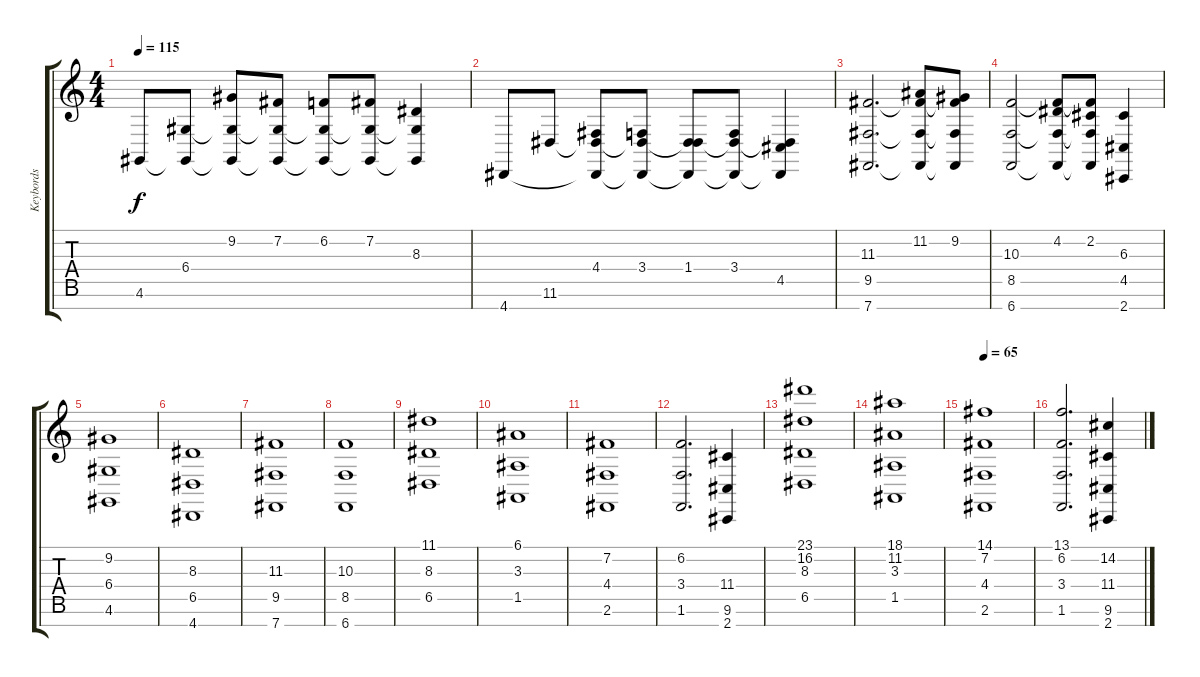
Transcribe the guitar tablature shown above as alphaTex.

\track ("Keybords" "Keybords") {instrument stringensemble1}
\staff {score tabs}
\tuning (E4 B3 G3 D3 A2 E2 B1) {hide}
\ts (4 4)
\tempo 115
\clef g2
\ks c
4.6.8{dy f} (6.4 4.6{t}).8 (9.2 6.4{t} 4.6{t}).8 (7.2 6.4{t} 4.6{t}).8 (6.2 6.4{t} 4.6{t}).8 (7.2 6.4{t} 4.6{t}).8 (8.3 6.4{t} 4.6{t}).4 |
4.7.8 11.6.8 (4.4 11.6{t} 4.7{t}).8 (3.4 11.6{t} 4.7{t}).8 (1.4 11.6{t} 4.7{t}).8 (3.4 11.6{t} 4.7{t}).8 (4.5 11.6{t} 4.7{t}).4 |
(11.3 9.5 7.7).2{d} (11.2 11.3{t} 9.5{t} 7.7{t}).8 (9.2 11.3{t} 9.5{t} 7.7{t}).8 |
(10.3 8.5 6.7).2 (4.2 10.3{t} 8.5{t} 6.7{t}).8 (2.2 10.3{t} 8.5{t} 6.7{t}).8 (6.3 4.5 2.7).4 |
(9.2 6.4 4.6).1 |
(8.3 6.5 4.7).1 |
(11.3 9.5 7.7).1 |
(10.3 8.5 6.7).1 |
(11.1 8.3 6.5).1 |
(6.1 3.3 1.5).1 |
(7.2 4.4 2.6).1 |
(6.2 3.4 1.6).2{d} (11.4 9.6 2.7).4 |
(23.1 16.2 8.3 6.5).1{volume 10} |
(18.1 11.2 3.3 1.5).1 |
\tempo 65
(14.1 7.2 4.4 2.6).1 |
(13.1 6.2 3.4 1.6).2{d} (14.2 11.4 9.6 2.7).4
